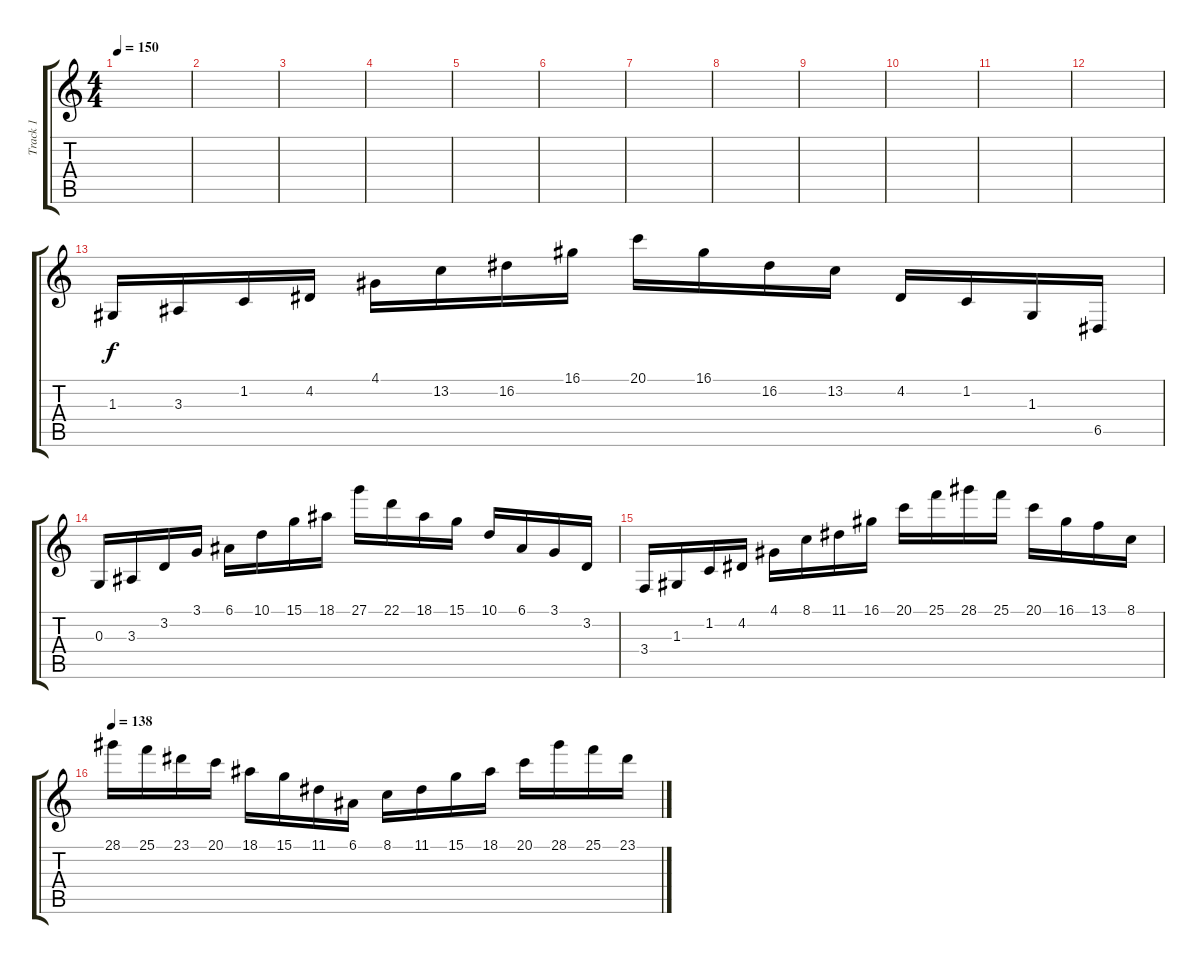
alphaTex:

\track ("Track 1" "Track 1") {instrument acousticgrandpiano}
\staff {score tabs}
\tuning (E4 B3 G3 D3 A2 E2) {hide}
\ts (4 4)
\tempo 150
\clef g2
\ks c
|
|
|
|
|
|
|
|
|
|
|
|
1.3.16{dy f} 3.3.16 1.2.16 4.2.16 4.1.16 13.2.16 16.2.16 16.1.16 20.1.16 16.1.16 16.2.16 13.2.16 4.2.16 1.2.16 1.3.16 6.5.16 |
0.3.16 3.3.16 3.2.16 3.1.16 6.1.16 10.1.16 15.1.16 18.1.16 27.1.16 22.1.16 18.1.16 15.1.16 10.1.16 6.1.16 3.1.16 3.2.16 |
3.4.16 1.3.16 1.2.16 4.2.16 4.1.16 8.1.16 11.1.16 16.1.16 20.1.16 25.1.16 28.1.16 25.1.16 20.1.16 16.1.16 13.1.16 8.1.16 |
\tempo 138
28.1.16 25.1.16 23.1.16 20.1.16 18.1.16 15.1.16 11.1.16 6.1.16 8.1.16 11.1.16 15.1.16 18.1.16 20.1.16 28.1.16 25.1.16 23.1.16
